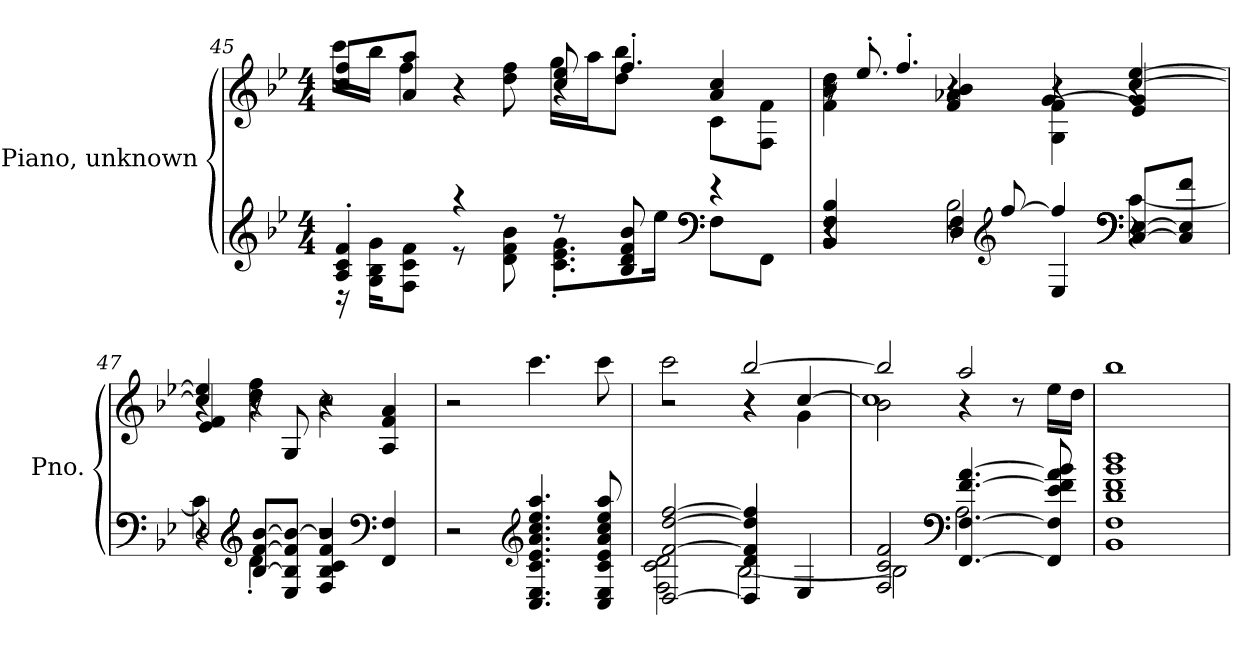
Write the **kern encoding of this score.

**kern	**kern
*part1	*part1
*staff2	*staff1
*I"Piano, unknown	*
*I'Pno.	*
!!LO:LB:g=z
*clefG2	*clefG2
*k[b-e-]	*k[b-e-]
*M4/4	*M4/4
=45	=45
*^	*^
*	*	*	*^
4A/' 4c/' 4f/'	16r	8cc/ 8ff/L	16ccc\LL	2r
.	16G\ 16B-\ 16g\KL	.	16bb-\JJ	.
.	8F\ 8c\ 8f\J	8a/ 8aa/J	4ff\	.
4r	8r	4r	.	.
.	8d\ 8f\ 8b-\	.	8dd\ 8ff\	.
8r	8.c\' 8.e-\' 8.g\'L	8cc/ 8ee-/	16gg\LL	4r
.	.	.	16aa\J	.
8B-/ 8d/ 8f/ 8b-/	.	4.ff'/	8dd\ 8bb-\J	.
.	16ee-\Jk	.	.	.
*clefF4	*	*	*	*
4r	8F\L	.	8c\L	4a/ 4cc/
.	8FF\J	.	8F\ 8f\J	.
=46	=46	=46	=46	=46
*	*^	*	*	*
4r	4r	4BB-/ 4F/ 4B-/	8r	4f\ 4b-\ 4dd\	16r
.	.	.	.	.	8.ee-'/
.	.	.	4.ff'/	.	.
8r	2B-\	4D/ 4F/	.	4r	4f/ 4a-X/ 4b-/
*clefG2	*	*	*	*	*
[8ff/	.	.	.	.	.
4ff/]	.	4E-/	4r	4G\ 4f\	[4g/
*clefF4	*	*	*	*	*
4r	[4c\	[8C/ [8E-/L	[4cc/ [4ee-/	4r	4e-/ 4g/]
.	.	8C/] 8E-/] 8f/J	.	.	.
=47	=47	=47	=47	=47	=47
2D/	4c\]	4r	4cc/] 4ee-/]	4r	4e-/ 4f/
*clefG2	*	*	*	*	*
.	4d'\	[8B-/ [8f/ [8b-/L	4r	4dd\ 4ff\	8r
.	.	8E-/ 8B-/] 8f/] 8b-/_J	.	.	8G/
2r	2r	4F/ 4B-/ 4c/ 4f/ 4b-/]	2r	2cc\	4r
*clefF4	*	*	*	*	*
.	.	4FF/ 4F/	.	.	4A/ 4f/ 4a/
*v	*v	*v	*	*	*
*	*v	*v	*v
!!LO:PB:g=z
=48	=48
2r	2r
*clefG2	*
4.C/ 4.E-/ 4.c/ 4.e-/ 4.a/ 4.cc/ 4.ee-/ 4.aa/	4.ccc\
8C/ 8E-/ 8c/ 8e-/ 8a/ 8cc/ 8ee-/ 8aa/	8ccc\
=49	=49
*^	*^
*	*	*	*^
[2D/ [2f/ [2dd/ [2ff/	2F\ 2c\ 2d\	2r	2ccc\	2r
4D/] 4d/ 4f/] 4dd/] 4ff/]	[2B-\	[2bb-/	4r	4r
4E-/	.	.	4g\	[4cc/
=50	=50	=50	=50	=50
2F/ 2c/ 2f/	2B-\]	2bb-/]	2b-\	1cc]
*clefF4	*	*	*	*
[4.FF/ [4.F/ [4.f/ [4.a/	2A\	2aa/	4r	.
.	.	.	8r	.
8FF/] 8F/] 8e-/ 8f/] 8a/] 8b-/	.	.	16ee-\LL	.
.	.	.	16dd\JJ	.
*v	*v	*	*	*
*	*v	*v	*v
=51	=51
1BB- 1F 1d 1f 1b- 1dd	1bb-
=	=
*-	*-
